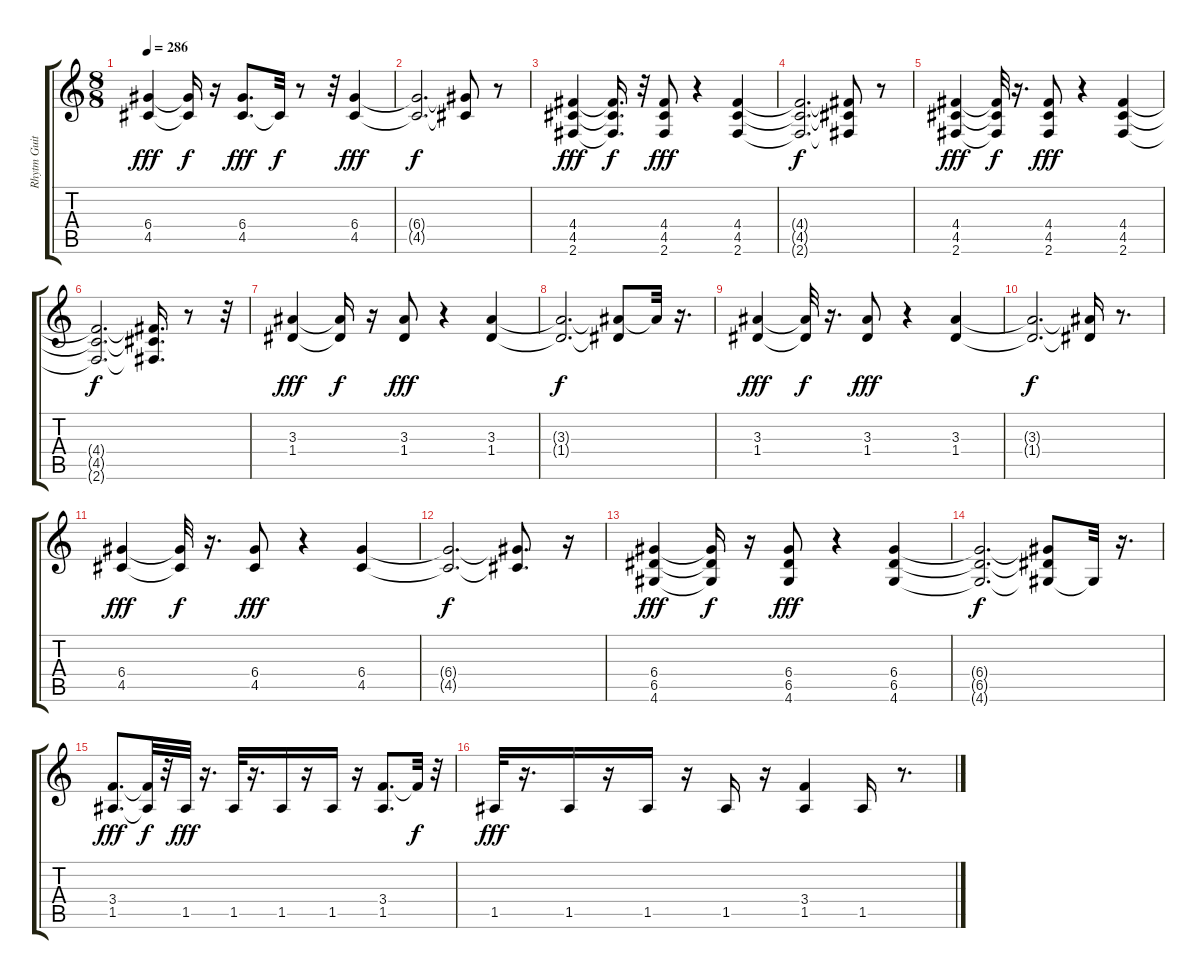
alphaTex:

\track ("Rhytm Guitar" "Rhytm Guit") {instrument distortionguitar}
\staff {score tabs}
\tuning (E4 B3 G3 D3 A2 E2) {hide}
\ts (8 8)
\tempo 286
\clef g2
\ks c
(6.4 4.5).4{dy fff} (6.4{t} 4.5{t}).16{dy f} r.16 (6.4 4.5).8{d dy fff} 4.5{t}.32{dy f} r.8 r.32 (6.4 4.5).4{dy fff} |
(6.4{t} 4.5{t}).2{d dy f} (6.4{t} 4.5{t}).8 r.8 |
(4.4 4.5 2.6).4{dy fff} (4.4{t} 4.5{t} 2.6{t}).16{d dy f} r.32 (4.4 4.5 2.6).8{dy fff} r.4 (4.4 4.5 2.6).4 |
(4.4{t} 4.5{t} 2.6{t}).2{d dy f} (4.4{t} 4.5{t} 2.6{t}).8 r.8 |
(4.4 4.5 2.6).4{dy fff} (4.4{t} 4.5{t} 2.6{t}).32{dy f} r.16{d} (4.4 4.5 2.6).8{dy fff} r.4 (4.4 4.5 2.6).4 |
(4.4{t} 4.5{t} 2.6{t}).2{d dy f} (4.4{t} 4.5{t} 2.6{t}).16{d} r.8 r.32 |
(3.3 1.4).4{dy fff} (3.3{t} 1.4{t}).16{dy f} r.16 (3.3 1.4).8{dy fff} r.4 (3.3 1.4).4 |
(3.3{t} 1.4{t}).2{d dy f} (3.3{t} 1.4{t}).8 3.3{t}.32 r.16{d} |
(3.3 1.4).4{dy fff} (3.3{t} 1.4{t}).32{dy f} r.16{d} (3.3 1.4).8{dy fff} r.4 (3.3 1.4).4 |
(3.3{t} 1.4{t}).2{d dy f} (3.3{t} 1.4{t}).16 r.8{d} |
(6.4 4.5).4{dy fff} (6.4{t} 4.5{t}).32{dy f} r.16{d} (6.4 4.5).8{dy fff} r.4 (6.4 4.5).4 |
(6.4{t} 4.5{t}).2{d dy f} (6.4{t} 4.5{t}).8{d} r.16 |
(6.4 6.5 4.6).4{dy fff} (6.4{t} 6.5{t} 4.6{t}).16{dy f} r.16 (6.4 6.5 4.6).8{dy fff} r.4 (6.4 6.5 4.6).4 |
(6.4{t} 6.5{t} 4.6{t}).2{d dy f} (6.4{t} 6.5{t} 4.6{t}).8 4.6{t}.32 r.16{d} |
(3.4 1.5).8{d dy fff} (3.4{t} 1.5{t}).32{dy f} r.32 1.5.32{dy fff} r.16{d} 1.5.32 r.16{d} 1.5.16 r.16 1.5.16 r.16 (3.4 1.5).8{d} 3.4{t}.32{dy f} r.32 |
1.5.32{dy fff} r.16{d} 1.5.16 r.16 1.5.16 r.16 1.5.16 r.16 (3.4 1.5).4 1.5.16 r.8{d}
